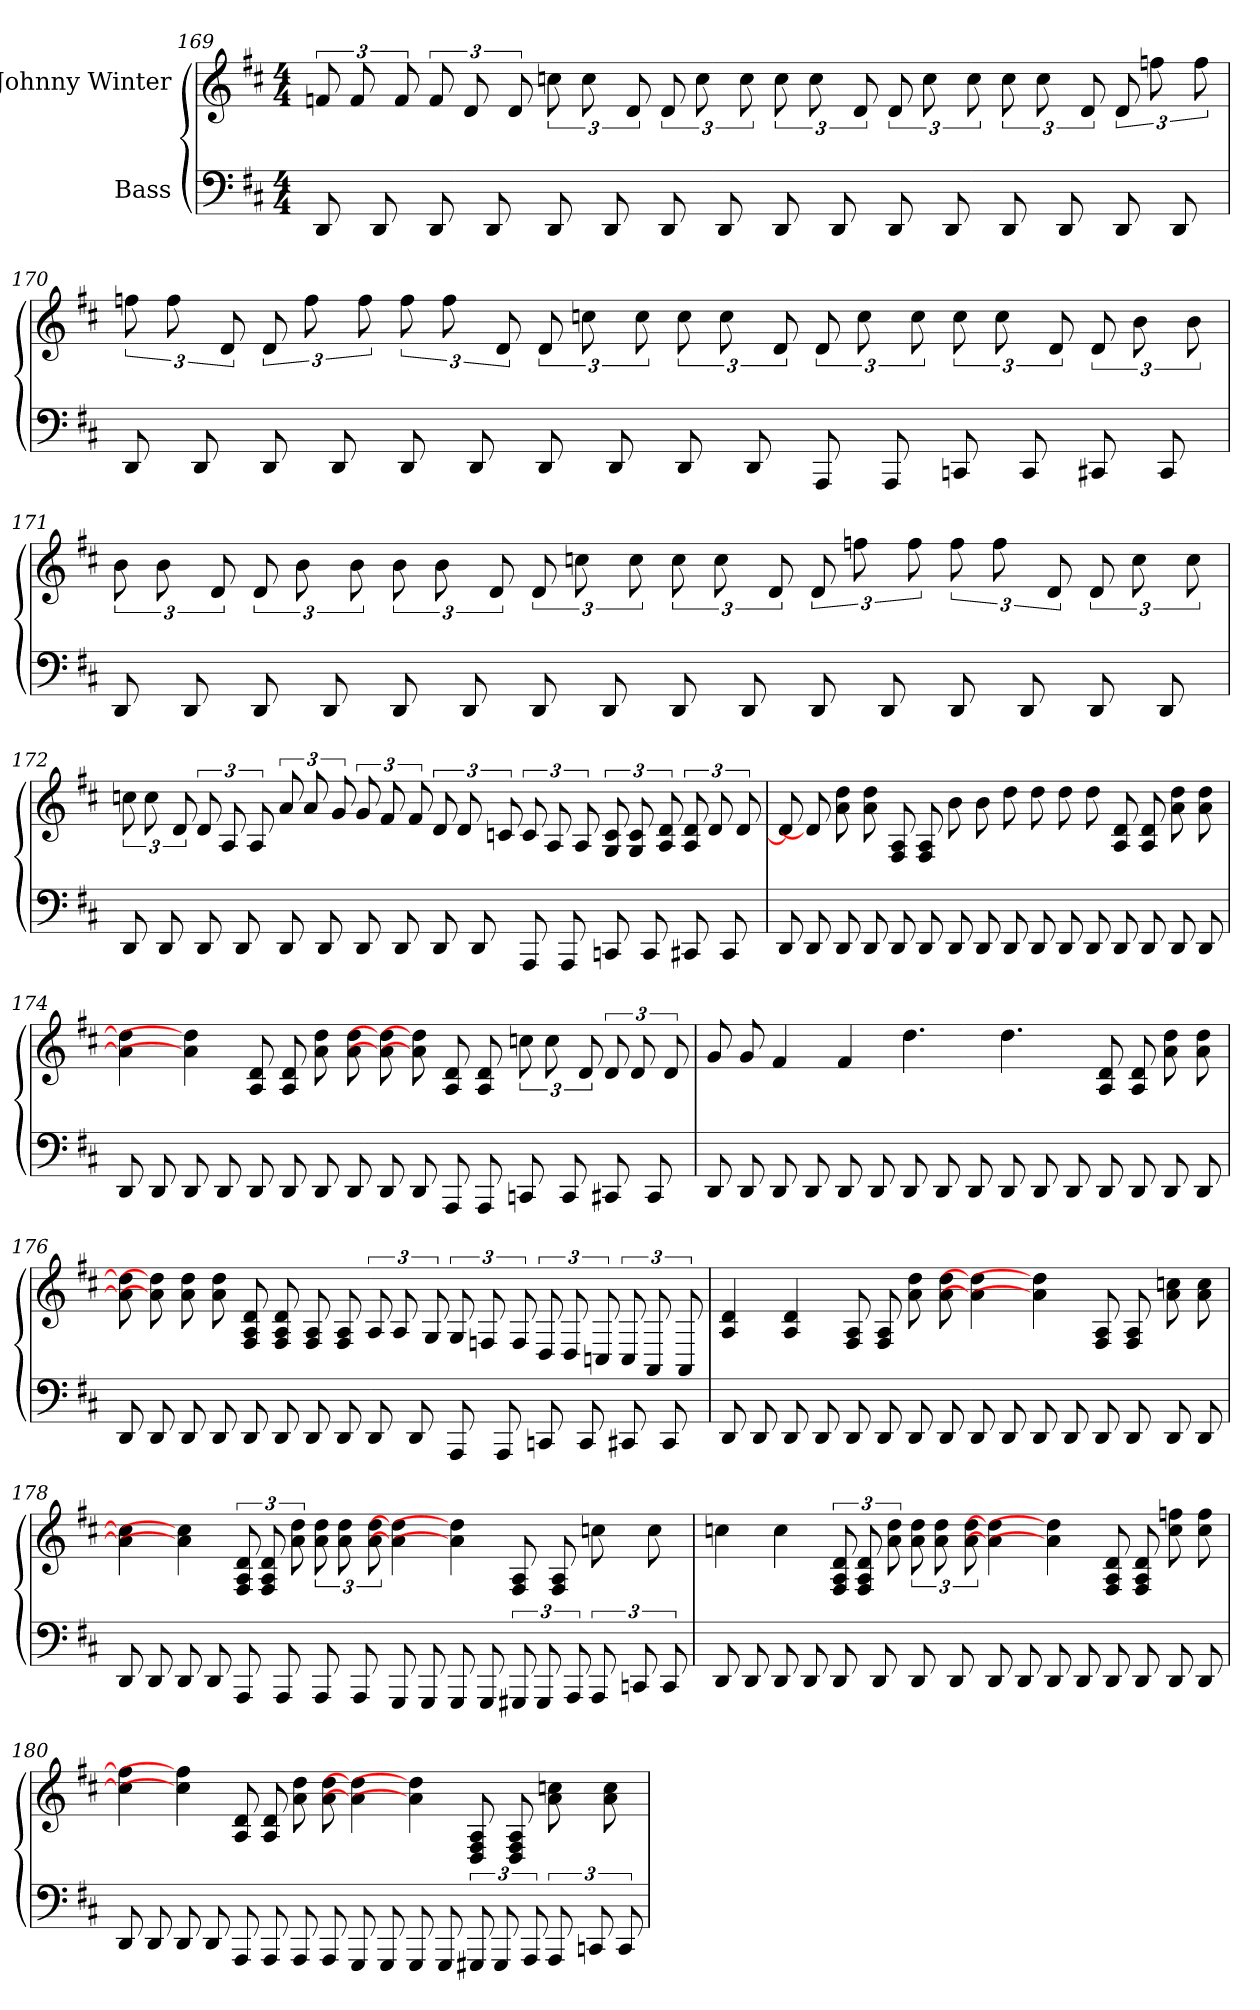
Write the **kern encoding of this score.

**kern	**kern
*part2	*part1
*staff2	*staff1
*I"Bass	*I"Johnny Winter
*	*
*k[f#c#]	*k[f#c#]
*M4/4	*M4/4
=169	=169
8DD	12f
.	12f
8DD	.
.	12f
8DD	12f
.	12d
8DD	.
.	12d
8DD	12cc
.	12cc
8DD	.
.	12d
8DD	12d
.	12cc
8DD	.
.	12cc
8DD	12cc
.	12cc
8DD	.
.	12d
8DD	12d
.	12cc
8DD	.
.	12cc
8DD	12cc
.	12cc
8DD	.
.	12d
8DD	12d
.	12ff
8DD	.
.	12ff
=170	=170
8DD	12ff
.	12ff
8DD	.
.	12d
8DD	12d
.	12ff
8DD	.
.	12ff
8DD	12ff
.	12ff
8DD	.
.	12d
8DD	12d
.	12cc
8DD	.
.	12cc
8DD	12cc
.	12cc
8DD	.
.	12d
8AAA	12d
.	12cc
8AAA	.
.	12cc
8CC	12cc
.	12cc
8CC	.
.	12d
8CC#	12d
.	12b
8CC#	.
.	12b
=171	=171
8DD	12b
.	12b
8DD	.
.	12d
8DD	12d
.	12b
8DD	.
.	12b
8DD	12b
.	12b
8DD	.
.	12d
8DD	12d
.	12cc
8DD	.
.	12cc
8DD	12cc
.	12cc
8DD	.
.	12d
8DD	12d
.	12ff
8DD	.
.	12ff
8DD	12ff
.	12ff
8DD	.
.	12d
8DD	12d
.	12cc
8DD	.
.	12cc
=172	=172
8DD	12cc
.	12cc
8DD	.
.	12d
8DD	12d
.	12A
8DD	.
.	12A
8DD	12a
.	12a
8DD	.
.	12g
8DD	12g
.	12f#
8DD	.
.	12f#
8DD	12d
.	12d
8DD	.
.	12c
8AAA	12c
.	12A
8AAA	.
.	12A
8CC	12c 12G
.	12c 12G
8CC	.
.	12d 12A
8CC#	12d 12A
.	12d
8CC#	.
.	12d
=173	=173
8DD	8d]
8DD	8d]
8DD	8dd 8a
8DD	8dd 8a
8DD	8A 8F#
8DD	8A 8F#
8DD	8b
8DD	8b
8DD	8dd
8DD	8dd
8DD	8dd
8DD	8dd
8DD	8d 8A
8DD	8d 8A
8DD	8dd 8a
8DD	8dd 8a
=174	=174
8DD	4dd] 4a]
8DD	.
8DD	4dd] 4a]
8DD	.
8DD	8d 8A
8DD	8d 8A
8DD	8dd 8a
8DD	8dd 8a
8DD	8dd] 8a]
8DD	8dd] 8a]
8AAA	8d 8A
8AAA	8d 8A
8CC	12cc
.	12cc
8CC	.
.	12d
8CC#	12d
.	12d
8CC#	.
.	12d
=175	=175
8DD	8g
8DD	8g
8DD	4f#
8DD	.
8DD	4f#
8DD	.
8DD	4.dd
8DD	.
8DD	.
8DD	4.dd
8DD	.
8DD	.
8DD	8d 8A
8DD	8d 8A
8DD	8dd 8a
8DD	8dd 8a
=176	=176
8DD	8dd] 8a]
8DD	8dd] 8a]
8DD	8dd 8a
8DD	8dd 8a
8DD	8d 8A 8F#
8DD	8d 8A 8F#
8DD	8A 8F#
8DD	8A 8F#
8DD	12A
.	12A
8DD	.
.	12G
8AAA	12G
.	12F
8AAA	.
.	12F
8CC	12D
.	12D
8CC	.
.	12C
8CC#	12C
.	12AA
8CC#	.
.	12AA
=177	=177
8DD	4d 4A
8DD	.
8DD	4d 4A
8DD	.
8DD	8A 8F#
8DD	8A 8F#
8DD	8dd 8a
8DD	8dd 8a
8DD	4dd] 4a]
8DD	.
8DD	4dd] 4a]
8DD	.
8DD	8A 8F#
8DD	8A 8F#
8DD	8cc 8a
8DD	8cc 8a
=178	=178
8DD	4cc] 4a]
8DD	.
8DD	4cc] 4a]
8DD	.
8AAA	12d 12A 12F#
.	12d 12A 12F#
8AAA	.
.	12dd 12a
8AAA	12dd 12a
.	12dd 12a
8AAA	.
.	12dd 12a
8GGG	4dd] 4a]
8GGG	.
8GGG	4dd] 4a]
8GGG	.
12GGG#	8A 8F#
12GGG#	.
.	8A 8F#
12AAA	.
12AAA	8cc
12CC	.
.	8cc
12CC	.
=179	=179
8DD	4cc
8DD	.
8DD	4cc
8DD	.
8DD	12d 12A 12F#
.	12d 12A 12F#
8DD	.
.	12dd 12a
8DD	12dd 12a
.	12dd 12a
8DD	.
.	12dd 12a
8DD	4dd] 4a]
8DD	.
8DD	4dd] 4a]
8DD	.
8DD	8d 8A 8F#
8DD	8d 8A 8F#
8DD	8ff 8cc
8DD	8ff 8cc
=180	=180
8DD	4ff] 4cc]
8DD	.
8DD	4ff] 4cc]
8DD	.
8AAA	8d 8A
8AAA	8d 8A
8AAA	8dd 8a
8AAA	8dd 8a
8GGG	4dd] 4a]
8GGG	.
8GGG	4dd] 4a]
8GGG	.
12GGG#	8A 8F# 8D
12GGG#	.
.	8A 8F# 8D
12AAA	.
12AAA	8cc 8a
12CC	.
.	8cc 8a
12CC	.
=	=
*-	*-
